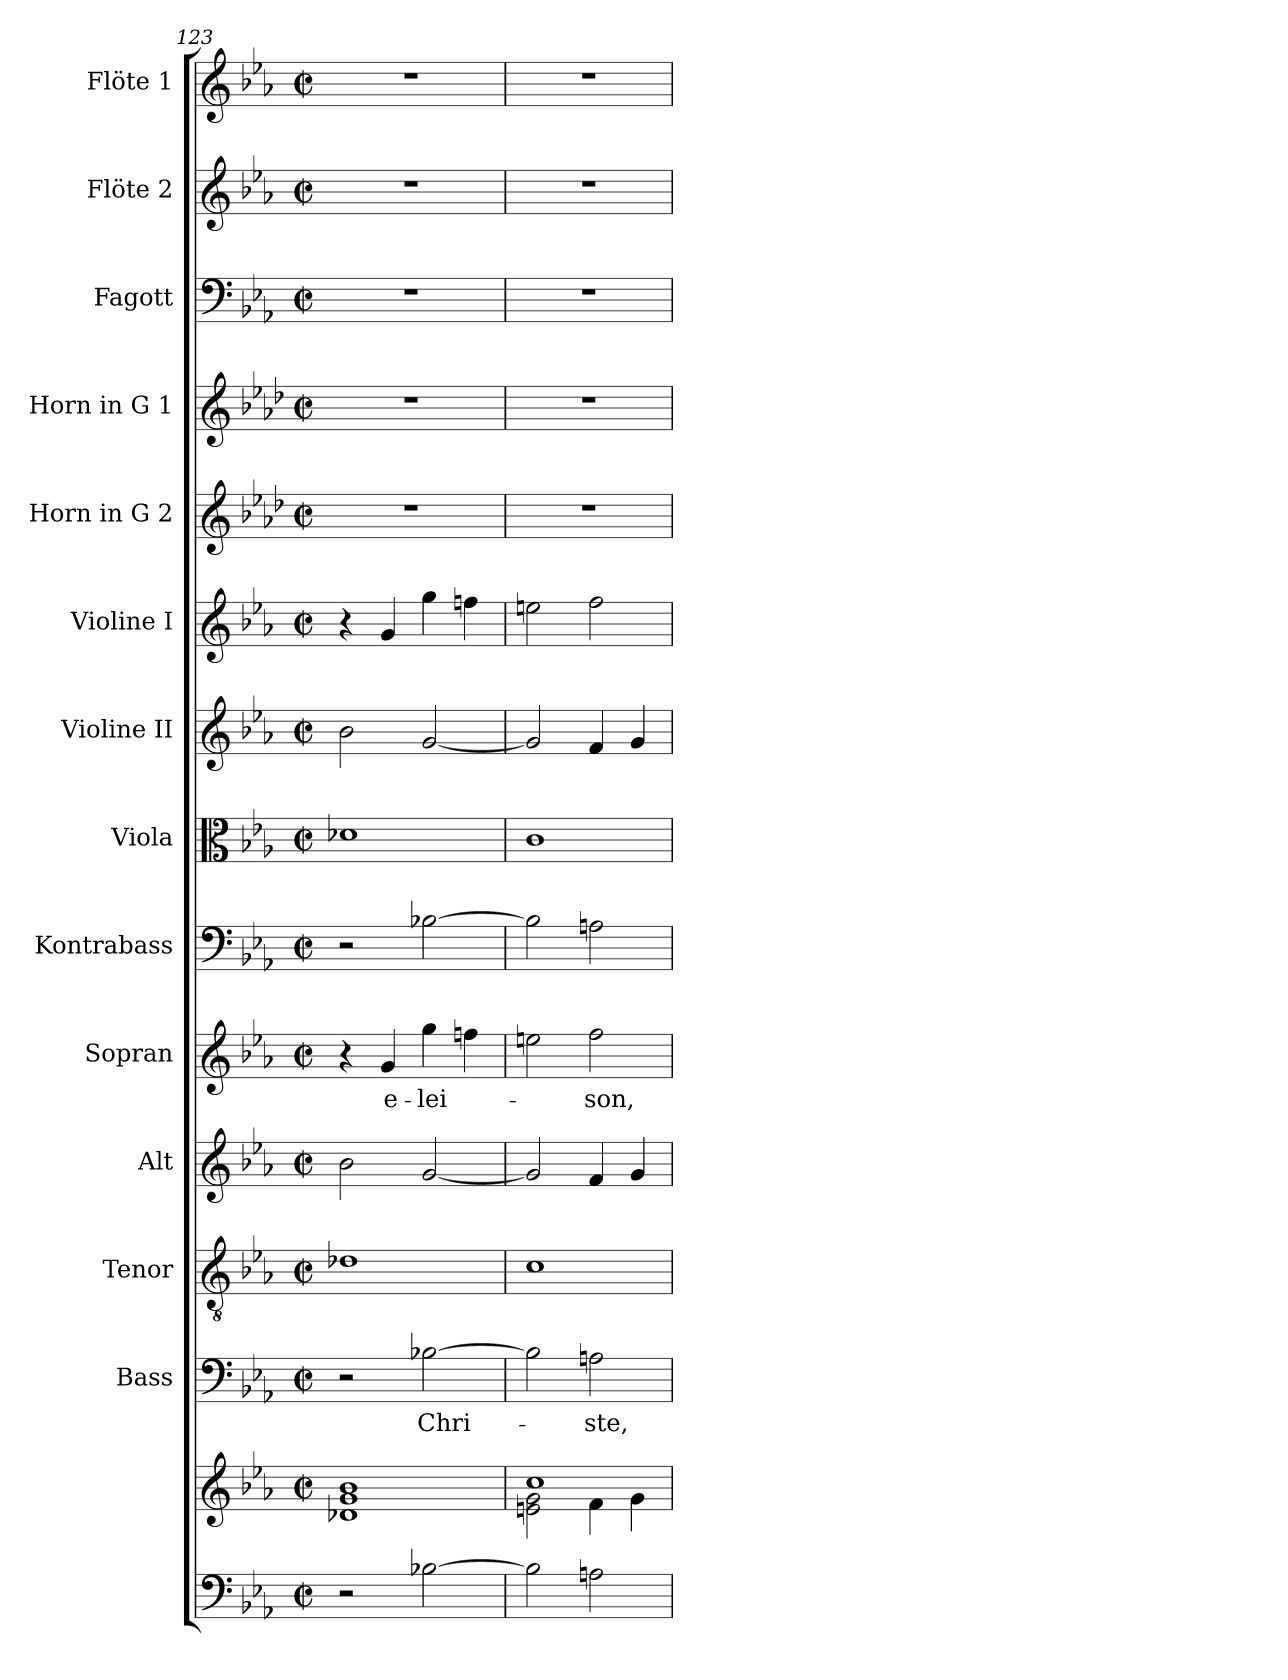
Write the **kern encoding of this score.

**kern	**kern	**kern	**text	**kern	**kern	**kern	**text	**kern	**kern	**kern	**kern	**kern	**kern	**kern	**kern	**kern
*part14	*part14	*part13	*part13	*part12	*part11	*part10	*part10	*part9	*part8	*part7	*part6	*part5	*part4	*part3	*part2	*part1
*staff15	*staff14	*staff13	*staff13	*staff12	*staff11	*staff10	*staff10	*staff9	*staff8	*staff7	*staff6	*staff5	*staff4	*staff3	*staff2	*staff1
*	*	*I"Bass	*	*I"Tenor	*I"Alt	*I"Sopran	*	*I"Kontrabass	*I"Viola	*I"Violine II	*I"Violine I	*I"Horn in G 2	*I"Horn in G 1	*I"Fagott	*I"Flöte 2	*I"Flöte 1
*	*	*I'B.	*	*I'T.	*I'A.	*I'S.	*	*I'Kb.	*I'Vla.	*I'Vl. II	*I'Vl. I	*	*	*I'Fg.	*I'Fl. 2	*I'Fl. 1
*clefF4	*clefG2	*clefF4	*	*clefGv2	*clefG2	*clefG2	*	*clefF4	*clefC3	*clefG2	*clefG2	*clefG2	*clefG2	*clefF4	*clefG2	*clefG2
*	*	*	*	*	*	*	*	*ITrd7c12	*	*	*	*ITrd3c5	*ITrd3c5	*	*	*
*k[b-e-a-]	*k[b-e-a-]	*k[b-e-a-]	*	*k[b-e-a-]	*k[b-e-a-]	*k[b-e-a-]	*	*k[b-e-a-]	*k[b-e-a-]	*k[b-e-a-]	*k[b-e-a-]	*k[b-e-a-]	*k[b-e-a-]	*k[b-e-a-]	*k[b-e-a-]	*k[b-e-a-]
*E-:	*E-:	*E-:	*	*E-:	*E-:	*E-:	*	*E-:	*E-:	*E-:	*E-:	*E-:	*E-:	*E-:	*E-:	*E-:
*M2/2	*M2/2	*M2/2	*	*M2/2	*M2/2	*M2/2	*	*M2/2	*M2/2	*M2/2	*M2/2	*M2/2	*M2/2	*M2/2	*M2/2	*M2/2
*met(c|)	*met(c|)	*met(c|)	*	*met(c|)	*met(c|)	*met(c|)	*	*met(c|)	*met(c|)	*met(c|)	*met(c|)	*met(c|)	*met(c|)	*met(c|)	*met(c|)	*met(c|)
=123	=123	=123	=123	=123	=123	=123	=123	=123	=123	=123	=123	=123	=123	=123	=123	=123
*	*^	*	*	*	*	*	*	*	*	*	*	*	*	*	*	*
2r	1g 1b-	1d-X	2r	.	1d-X	2b-\	4r	.	2r	1d-X	2b-\	4r	1r	1r	1r	1r	1r
!	!	!	!	!	!	!	!	!LO:LY:b	!	!	!	!	!	!	!	!	!
.	.	.	.	.	.	.	4g/	e-	.	.	.	4g/	.	.	.	.	.
!	!	!	!	!LO:LY:b	!	!	!	!LO:LY:b	!	!	!	!	!	!	!	!	!
[2B-X\	.	.	[2B-X\	Chri-	.	[2g/	4gg\	-lei-	[2BB-X\	.	[2g/	4gg\	.	.	.	.	.
.	.	.	.	.	.	.	4ffn\	.	.	.	.	4ffn\	.	.	.	.	.
=124	=124	=124	=124	=124	=124	=124	=124	=124	=124	=124	=124	=124	=124	=124	=124	=124	=124
2B-\]	1cc	2en\ 2g\	2B-\]	.	1c	2g/]	2een\	.	2BB-\]	1c	2g/]	2een\	1r	1r	1r	1r	1r
!	!	!	!	!LO:LY:b	!	!	!	!LO:LY:b	!	!	!	!	!	!	!	!	!
2An\	.	4f\	2An\	-ste,	.	4f/	2ff\	-son,	2AAn\	.	4f/	2ff\	.	.	.	.	.
.	.	4g\	.	.	.	4g/	.	.	.	.	4g/	.	.	.	.	.	.
*	*v	*v	*	*	*	*	*	*	*	*	*	*	*	*	*	*	*
=	=	=	=	=	=	=	=	=	=	=	=	=	=	=	=	=
*-	*-	*-	*-	*-	*-	*-	*-	*-	*-	*-	*-	*-	*-	*-	*-	*-
